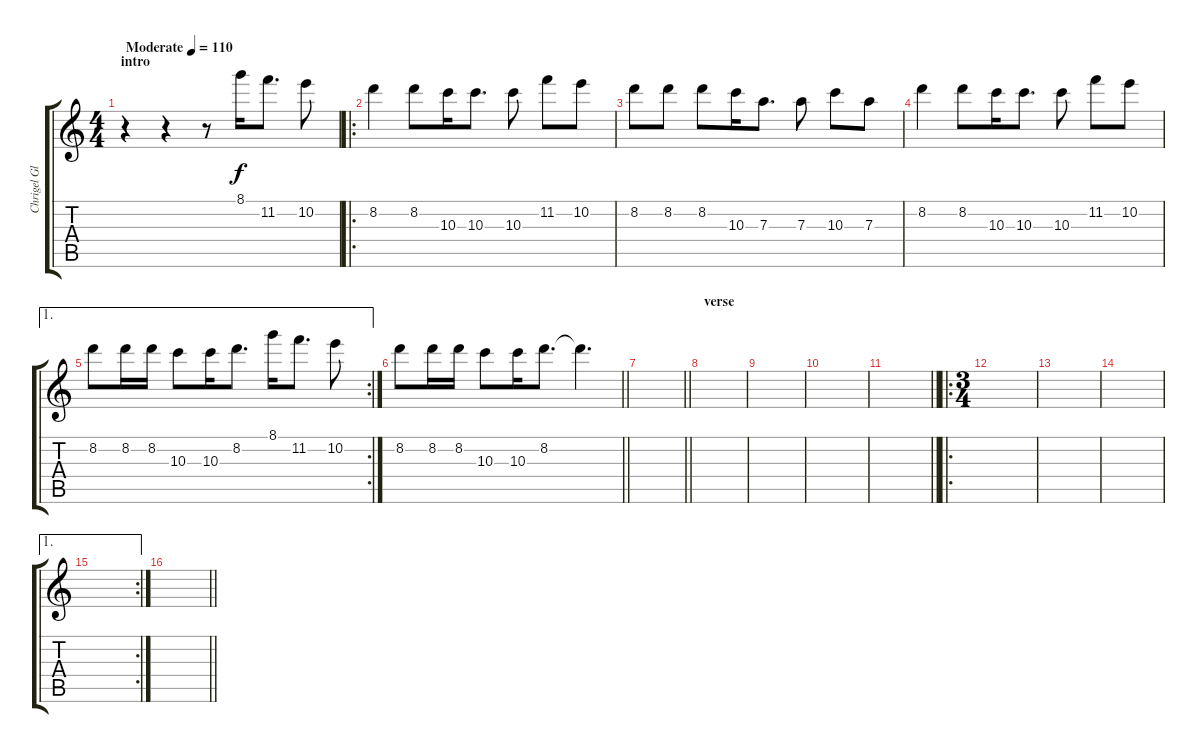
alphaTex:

\track ("Chrigel Glanzmann" "Chrigel Gl") {instrument piccolo}
\staff {score tabs}
\tuning (B5 Gb5 D5 A4 E4 B3) {hide}
\ts (4 4)
\section ("" "intro")
\tempo (110 "Moderate")
\clef g2
\ks c
r.4{dy f instrument piccolo} r.4 r.8 8.1.16 11.2.8{d} 10.2.8 |
\ro
8.2.4 8.2.8 10.3.16 10.3.8{d} 10.3.8 11.2.8 10.2.8 |
8.2.8 8.2.8 8.2.8 10.3.16 7.3.8{d} 7.3.8 10.3.8 7.3.8 |
8.2.4 8.2.8 10.3.16 10.3.8{d} 10.3.8 11.2.8 10.2.8 |
\ae 1
\rc 2
8.2.8 8.2.16 8.2.16 10.3.8 10.3.16 8.2.8{d} 8.1.16 11.2.8{d} 10.2.8 |
\barLineRight lightlight
8.2.8 8.2.16 8.2.16 10.3.8 10.3.16 8.2.8{d} 8.2{t}.4{d} |
\section ("" "")
\barLineRight lightlight
|
\section ("" "verse")
|
|
|
\barLineRight lightlight
|
\ro
\ts (3 4)
\section ("" "")
|
|
|
\ae 1
\rc 2
|
\barLineRight lightlight
